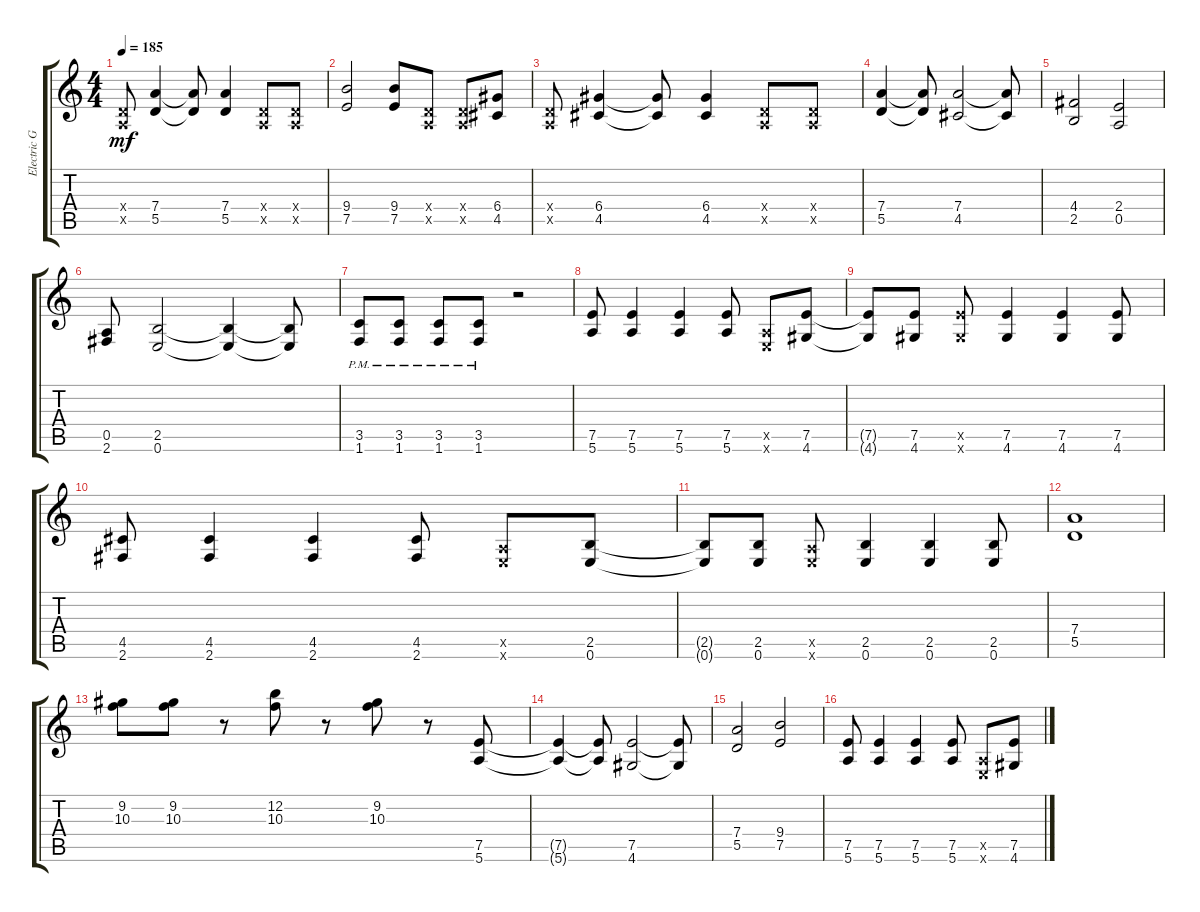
\track ("Electric Guitar" "Electric G") {instrument distortionguitar}
\staff {score tabs}
\tuning (E4 B3 G3 D3 A2 E2) {hide}
\ts (4 4)
\tempo 185
\clef g2
\ks c
(0.4{x} 0.5{x}).8{dy mf} (7.4 5.5).4 (7.4{t} 5.5{t}).8 (7.4 5.5).4 (0.4{x} 0.5{x}).8 (0.4{x} 0.5{x}).8 |
(9.4 7.5).2 (9.4 7.5).8 (0.4{x} 0.5{x}).8 (0.4{x} 0.5{x}).8 (6.4 4.5).8 |
(0.4{x} 0.5{x}).8 (6.4 4.5).4 (6.4{t} 4.5{t}).8 (6.4 4.5).4 (0.4{x} 0.5{x}).8 (0.4{x} 0.5{x}).8 |
(7.4 5.5).4 (7.4{t} 5.5{t}).8 (7.4 4.5).2 (7.4{t} 4.5{t}).8 |
(4.4 2.5).2 (2.4 0.5).2 |
(0.5 2.6).8 (2.5 0.6).2 (2.5{t} 0.6{t}).4 (2.5{t} 0.6{t}).8 |
(3.5{pm} 1.6{pm}).8 (3.5{pm} 1.6{pm}).8 (3.5{pm} 1.6{pm}).8 (3.5{pm} 1.6{pm}).8 r.2 |
(7.5 5.6).8 (7.5 5.6).4 (7.5 5.6).4 (7.5 5.6).8 (0.5{x} 0.6{x}).8 (7.5 4.6).8 |
(7.5{t} 4.6{t}).8 (7.5 4.6).8 (7.5{x} 4.6{x}).8 (7.5 4.6).4 (7.5 4.6).4 (7.5 4.6).8 |
(4.5 2.6).8 (4.5 2.6).4 (4.5 2.6).4 (4.5 2.6).8 (0.5{x} 0.6{x}).8 (2.5 0.6).8 |
(2.5{t} 0.6{t}).8 (2.5 0.6).8 (0.5{x} 0.6{x}).8 (2.5 0.6).4 (2.5 0.6).4 (2.5 0.6).8 |
(7.4 5.5).1 |
(9.2 10.3).8 (9.2 10.3).8 r.8 (12.2 10.3).8 r.8 (9.2 10.3).8 r.8 (7.5 5.6).8 |
(7.5{t} 5.6{t}).4 (7.5{t} 5.6{t}).8 (7.5 4.6).2 (7.5{t} 4.6{t}).8 |
(7.4 5.5).2 (9.4 7.5).2 |
(7.5 5.6).8 (7.5 5.6).4 (7.5 5.6).4 (7.5 5.6).8 (0.5{x} 0.6{x}).8 (7.5 4.6).8
